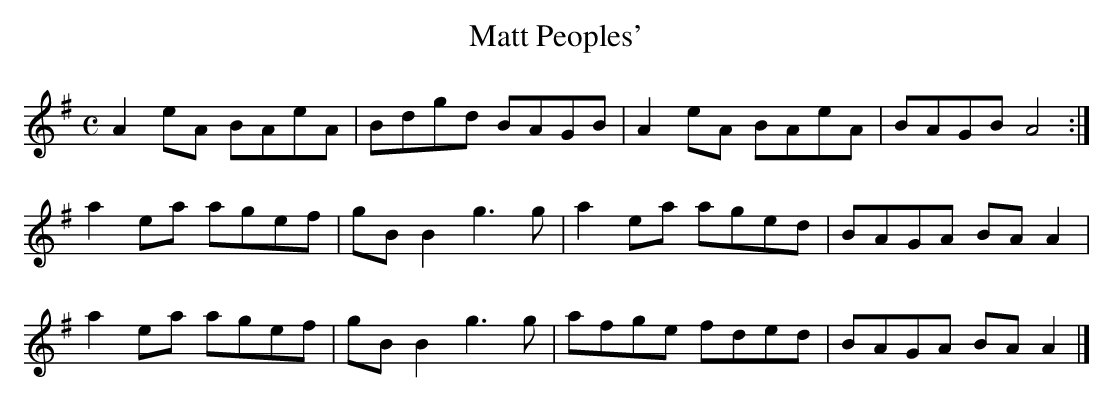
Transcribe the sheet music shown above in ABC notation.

X:1
T:Matt Peoples'
M:C
L:1/8
K:A Dorian
A2eA BAeA|Bdgd BAGB|A2eA BAeA|BAGB A4:|!
a2ea agef|gBB2 g3g|a2ea aged|BAGA BAA2|!
a2ea agef|gBB2 g3g|afge fded|BAGA BAA2|]!
